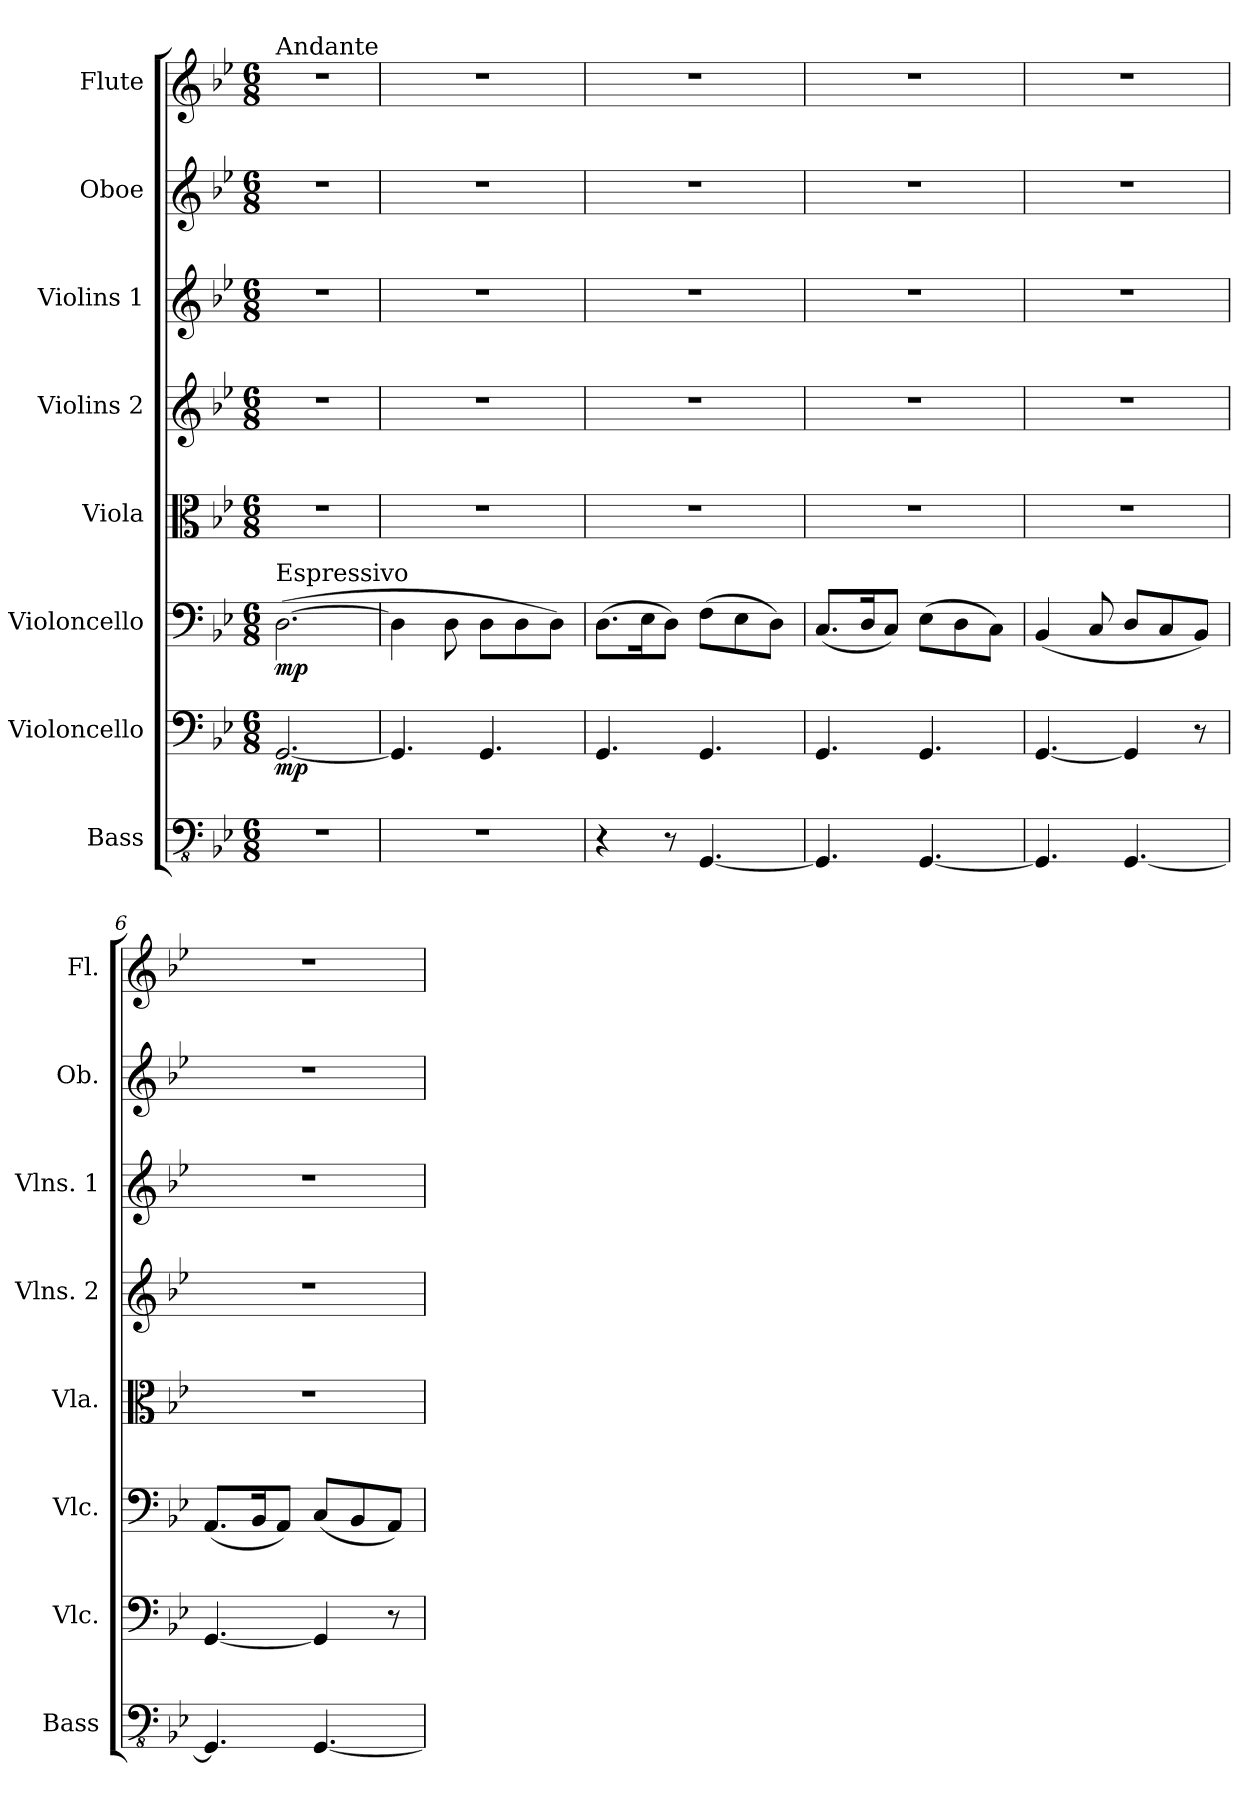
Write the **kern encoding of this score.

**kern	**kern	**dynam	**kern	**dynam	**kern	**kern	**kern	**kern	**kern
*part8	*part7	*part7	*part6	*part6	*part5	*part4	*part3	*part2	*part1
*staff8	*staff7	*staff7	*staff6	*staff6	*staff5	*staff4	*staff3	*staff2	*staff1
*I"Bass	*I"Violoncello	*	*I"Violoncello	*	*I"Viola	*I"Violins 2	*I"Violins 1	*I"Oboe	*I"Flute
*I'Bass	*I'Vlc.	*	*I'Vlc.	*	*I'Vla.	*I'Vlns. 2	*I'Vlns. 1	*I'Ob.	*I'Fl.
*clefFv4	*clefF4	*	*clefF4	*	*clefC3	*clefG2	*clefG2	*clefG2	*clefG2
*k[b-e-]	*k[b-e-]	*	*k[b-e-]	*	*k[b-e-]	*k[b-e-]	*k[b-e-]	*k[b-e-]	*k[b-e-]
*B-:	*B-:	*	*B-:	*	*B-:	*B-:	*B-:	*B-:	*B-:
*M6/8	*M6/8	*	*M6/8	*	*M6/8	*M6/8	*M6/8	*M6/8	*M6/8
=1	=1	=1	=1	=1	=1	=1	=1	=1	=1
!	!	!	!	!	!	!	!	!	!LO:TX:a:t=Andante
!	!	!	!LO:TX:a:t=Espressivo	!	!	!	!	!	!
!	!	!LO:DY:b	!	!LO:DY:b	!	!	!	!	!
2.r	[2.GG/	mp	([2.D\	mp	2.r	2.r	2.r	2.r	2.r
=2	=2	=2	=2	=2	=2	=2	=2	=2	=2
2.r	4.GG/]	.	4D\]	.	2.r	2.r	2.r	2.r	2.r
.	.	.	8D\	.	.	.	.	.	.
.	4.GG/	.	8D\L	.	.	.	.	.	.
.	.	.	8D\	.	.	.	.	.	.
.	.	.	8D\J)	.	.	.	.	.	.
=3	=3	=3	=3	=3	=3	=3	=3	=3	=3
4r	4.GG/	.	(8.D\L	.	2.r	2.r	2.r	2.r	2.r
.	.	.	16E-\K	.	.	.	.	.	.
8r	.	.	8D\J)	.	.	.	.	.	.
[4.GGG/	4.GG/	.	(8F\L	.	.	.	.	.	.
.	.	.	8E-\	.	.	.	.	.	.
.	.	.	8D\J)	.	.	.	.	.	.
=4	=4	=4	=4	=4	=4	=4	=4	=4	=4
4.GGG/]	4.GG/	.	(8.C/L	.	2.r	2.r	2.r	2.r	2.r
.	.	.	16D/K	.	.	.	.	.	.
.	.	.	8C/J)	.	.	.	.	.	.
[4.GGG/	4.GG/	.	(8E-\L	.	.	.	.	.	.
.	.	.	8D\	.	.	.	.	.	.
.	.	.	8C\J)	.	.	.	.	.	.
=5	=5	=5	=5	=5	=5	=5	=5	=5	=5
4.GGG/]	[4.GG/	.	(4BB-/	.	2.r	2.r	2.r	2.r	2.r
.	.	.	8C/	.	.	.	.	.	.
[4.GGG/	4GG/]	.	8D/L	.	.	.	.	.	.
.	.	.	8C/	.	.	.	.	.	.
.	8r	.	8BB-/J)	.	.	.	.	.	.
=6	=6	=6	=6	=6	=6	=6	=6	=6	=6
4.GGG/]	[4.GG/	.	(8.AA/L	.	2.r	2.r	2.r	2.r	2.r
.	.	.	16BB-/K	.	.	.	.	.	.
.	.	.	8AA/J)	.	.	.	.	.	.
[4.GGG/	4GG/]	.	(8C/L	.	.	.	.	.	.
.	.	.	8BB-/	.	.	.	.	.	.
.	8r	.	8AA/J)	.	.	.	.	.	.
=	=	=	=	=	=	=	=	=	=
*-	*-	*-	*-	*-	*-	*-	*-	*-	*-
